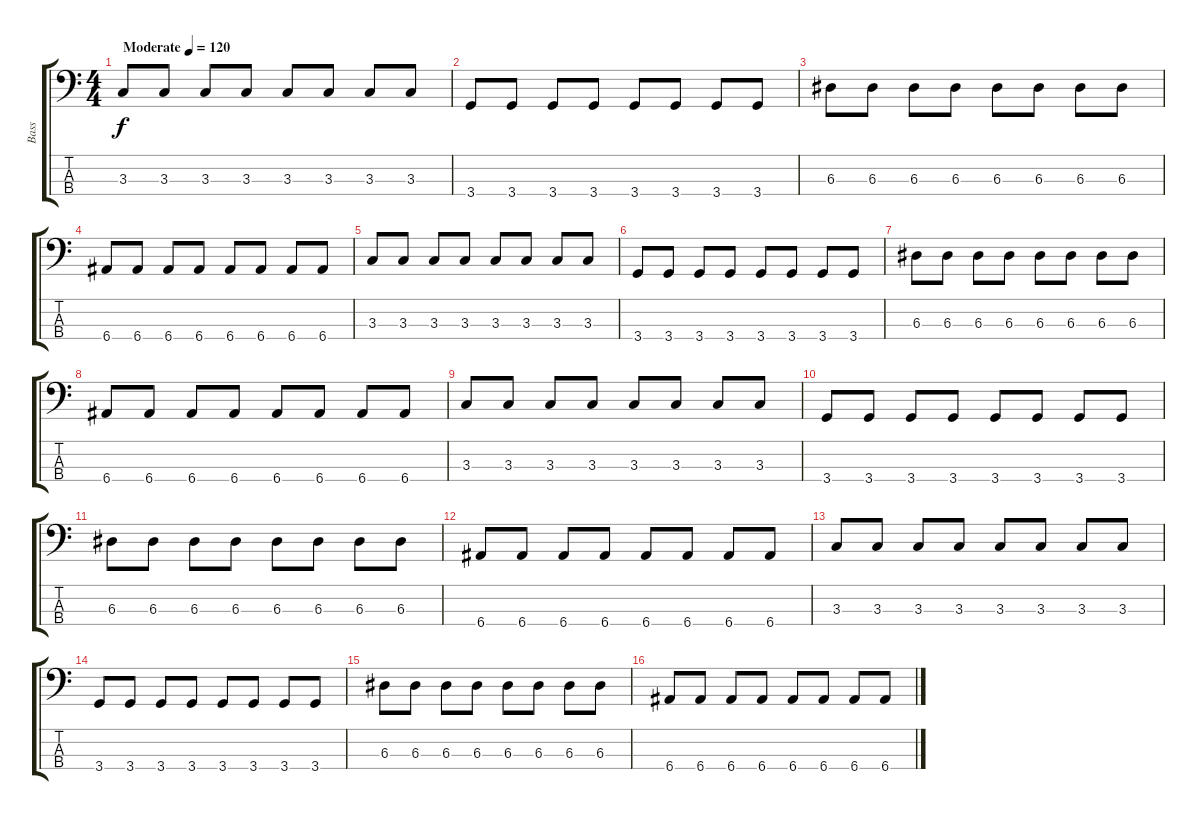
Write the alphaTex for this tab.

\track ("Bass" "Bass") {instrument acousticbass}
\staff {score tabs}
\tuning (G2 D2 A1 E1) {hide}
\ts (4 4)
\tempo (120 "Moderate")
\clef f4
\ks c
3.3.8{dy f instrument acousticbass} 3.3.8 3.3.8 3.3.8 3.3.8 3.3.8 3.3.8 3.3.8 |
3.4.8 3.4.8 3.4.8 3.4.8 3.4.8 3.4.8 3.4.8 3.4.8 |
6.3.8 6.3.8 6.3.8 6.3.8 6.3.8 6.3.8 6.3.8 6.3.8 |
6.4.8 6.4.8 6.4.8 6.4.8 6.4.8 6.4.8 6.4.8 6.4.8 |
3.3.8 3.3.8 3.3.8 3.3.8 3.3.8 3.3.8 3.3.8 3.3.8 |
3.4.8 3.4.8 3.4.8 3.4.8 3.4.8 3.4.8 3.4.8 3.4.8 |
6.3.8 6.3.8 6.3.8 6.3.8 6.3.8 6.3.8 6.3.8 6.3.8 |
6.4.8 6.4.8 6.4.8 6.4.8 6.4.8 6.4.8 6.4.8 6.4.8 |
3.3.8 3.3.8 3.3.8 3.3.8 3.3.8 3.3.8 3.3.8 3.3.8 |
3.4.8 3.4.8 3.4.8 3.4.8 3.4.8 3.4.8 3.4.8 3.4.8 |
6.3.8 6.3.8 6.3.8 6.3.8 6.3.8 6.3.8 6.3.8 6.3.8 |
6.4.8 6.4.8 6.4.8 6.4.8 6.4.8 6.4.8 6.4.8 6.4.8 |
3.3.8 3.3.8 3.3.8 3.3.8 3.3.8 3.3.8 3.3.8 3.3.8 |
3.4.8 3.4.8 3.4.8 3.4.8 3.4.8 3.4.8 3.4.8 3.4.8 |
6.3.8 6.3.8 6.3.8 6.3.8 6.3.8 6.3.8 6.3.8 6.3.8 |
6.4.8 6.4.8 6.4.8 6.4.8 6.4.8 6.4.8 6.4.8 6.4.8
